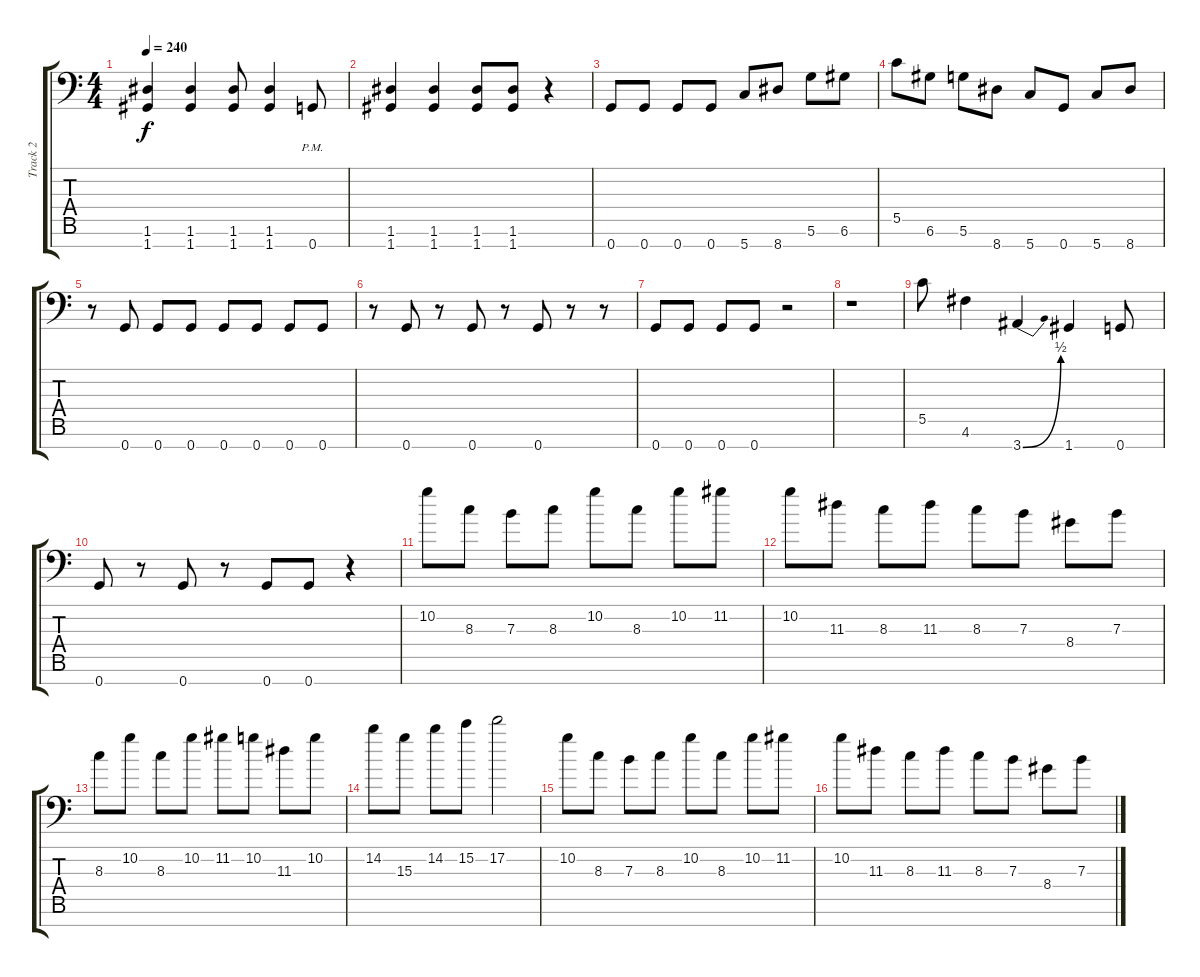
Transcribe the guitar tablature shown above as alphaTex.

\track ("Track 2" "Track 2") {instrument acousticguitarsteel}
\staff {score tabs}
\tuning (D4 A3 E3 C3 G2 D2 G1) {hide}
\ts (4 4)
\tempo 240
\clef f4
\ks c
(1.6 1.7).4{dy f} (1.6 1.7).4 (1.6 1.7).8 (1.6 1.7).4 0.7{pm}.8 |
(1.6 1.7).4 (1.6 1.7).4 (1.6 1.7).8 (1.6 1.7).8 r.4 |
0.7.8 0.7.8 0.7.8 0.7.8 5.7.8 8.7.8 5.6.8 6.6.8 |
5.5.8 6.6.8 5.6.8 8.7.8 5.7.8 0.7.8 5.7.8 8.7.8 |
r.8 0.7.8 0.7.8 0.7.8 0.7.8 0.7.8 0.7.8 0.7.8 |
r.8 0.7.8 r.8 0.7.8 r.8 0.7.8 r.8 r.8 |
0.7.8 0.7.8 0.7.8 0.7.8 r.2 |
r.1 |
5.5.8 4.6.4 3.7{be (bend 0 0 60 2)}.4 1.7.4 0.7.8 |
0.7.8 r.8 0.7.8 r.8 0.7.8 0.7.8 r.4 |
10.2.8 8.3.8 7.3.8 8.3.8 10.2.8 8.3.8 10.2.8 11.2.8 |
10.2.8 11.3.8 8.3.8 11.3.8 8.3.8 7.3.8 8.4.8 7.3.8 |
8.3.8 10.2.8 8.3.8 10.2.8 11.2.8 10.2.8 11.3.8 10.2.8 |
14.2.8 15.3.8 14.2.8 15.2.8 17.2.2 |
10.2.8 8.3.8 7.3.8 8.3.8 10.2.8 8.3.8 10.2.8 11.2.8 |
10.2.8 11.3.8 8.3.8 11.3.8 8.3.8 7.3.8 8.4.8 7.3.8
